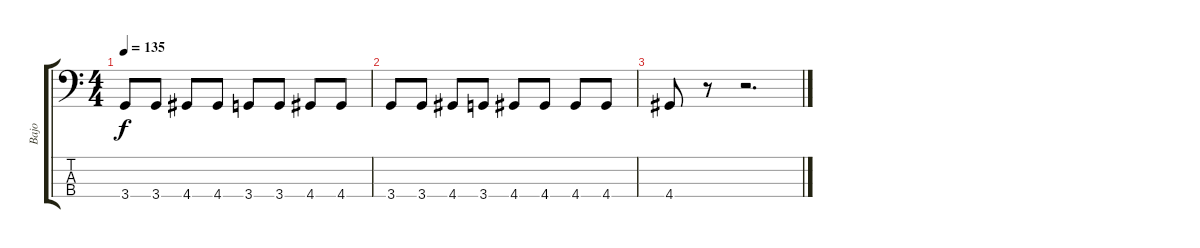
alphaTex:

\track ("Bajo" "Bajo") {instrument electricbassfinger}
\staff {score tabs}
\tuning (G2 D2 A1 E1) {hide}
\ts (4 4)
\tempo 135
\clef f4
\ks c
3.4.8{dy f} 3.4.8 4.4.8 4.4.8 3.4.8 3.4.8 4.4.8 4.4.8 |
3.4.8 3.4.8 4.4.8 3.4.8 4.4.8 4.4.8 4.4.8 4.4.8 |
4.4.8 r.8 r.2{d}
